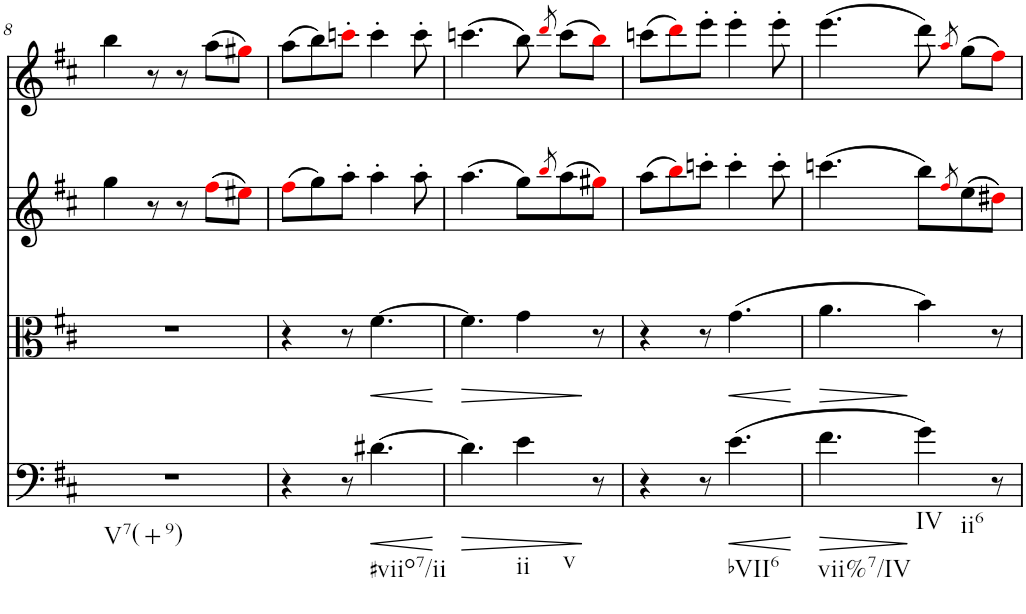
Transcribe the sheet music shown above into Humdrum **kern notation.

**kern	**dynam	**kern	**dynam	**kern	**kern
*part4	*part4	*part3	*part3	*part2	*part1
*staff4	*staff4	*staff3	*staff3	*staff2	*staff1
*I"Violoncello	*	*I"Viola	*	*I"Violin II	*I"Violin I
*I'Vc	*	*I'Vla	*	*I'Vln	*I'Vln
!!LO:PB:g=z
*clefF4	*	*clefC3	*	*clefG2	*clefG2
*k[f#c#]	*	*k[f#c#]	*	*k[f#c#]	*k[f#c#]
*M6/8	*	*M6/8	*	*M6/8	*M6/8
=8	=8	=8	=8	=8	=8
!LO:TX:b:t=V7(+9)	!	!	!	!	!
2.r	.	2.r	.	4gg\	4bb\
.	.	.	.	8r	8r
.	.	.	.	8r	8r
.	.	.	.	(8ff#i\L	(8aa\L
.	.	.	.	8ee#Xi\J)	8gg#Xi\J)
=9	=9	=9	=9	=9	=9
4r	.	4r	.	(8ff#i\L	(8aa\L
.	.	.	.	8gg\)	8bb\)
8r	.	8r	.	8aa'\J	8cccn'i\J
!LO:TX:b:t=#viio7/ii	!	!	!	!	!
!	!LO:HP:b	!	!LO:HP:b	!	!
[4.d#X\	<	[4.f#\	<	4aa'\	4ccc'\
.	.	.	.	8aa'\	8ccc'\
.	[	.	[	.	.
=10	=10	=10	=10	=10	=10
!	!LO:HP:b	!	!LO:HP:b	!	!
4.d#\]	>	4.f#\]	>	(4.aa\	(4.cccn\
!LO:TX:b:t=ii	!	!	!	!	!
!LO:TX:b:t=v	!	!	!	!	!
4e\	.	4g\	.	8gg\L)	8bb\)
.	.	.	.	8qbbi/	8qdddi/
.	.	.	.	(8aa\	(8ccc\L
8r	]	8r	]	8gg#Xi\J)	8bbi\J)
=11	=11	=11	=11	=11	=11
4r	.	4r	.	(8aa\L	(8cccn\L
.	.	.	.	8bbi\)	8dddi\)
8r	.	8r	.	8cccn'\J	8eee'\J
!LO:TX:b:t=bVII6	!	!	!	!	!
!	!LO:HP:b	!	!LO:HP:b	!	!
(4.e\	<	(4.g\	<	4ccc'\	4eee'\
.	.	.	.	8ccc'\	8eee'\
.	[	.	[	.	.
=12	=12	=12	=12	=12	=12
!LO:TX:b:t=vii%7/IV	!	!	!	!	!
!	!LO:HP:b	!	!LO:HP:b	!	!
4.f#\	>	4.a\	>	(4.cccn\	(4.eee\
!LO:TX:b:t=IV	!	!	!	!	!
!LO:TX:b:t=ii6	!	!	!	!	!
4g\)	]	4b\)	]	8bb\L)	8ddd\)
.	.	.	.	8qff#i/	8qaai/
.	.	.	.	(8ee\	(8gg\L
8r	.	8r	.	8dd#Xi\J)	8ff#i\J)
=	=	=	=	=	=
*-	*-	*-	*-	*-	*-
